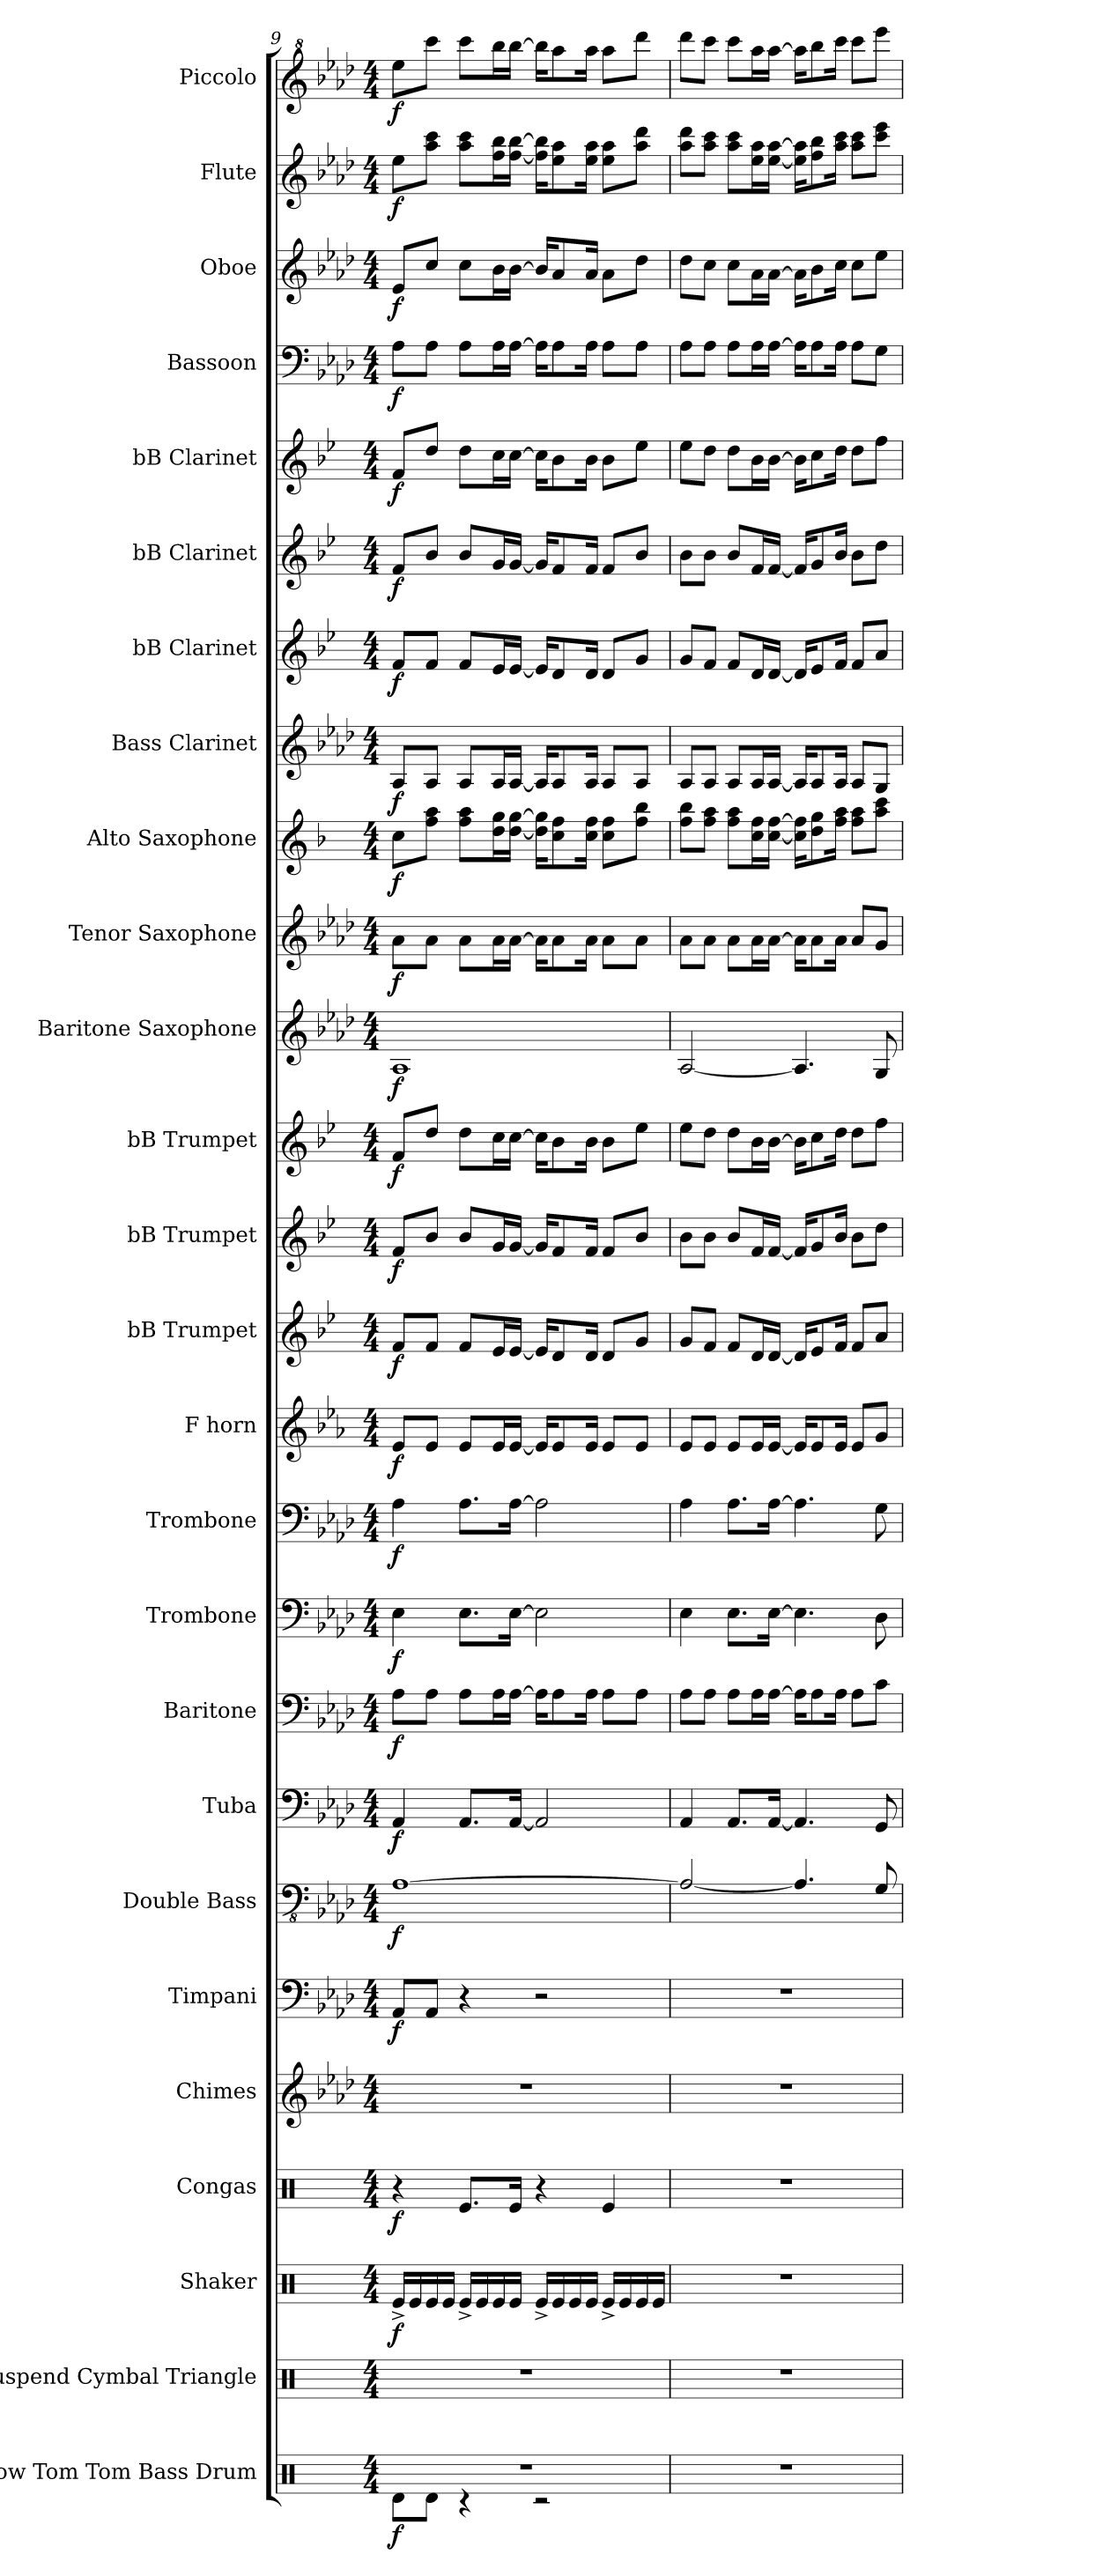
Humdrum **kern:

**kern	**dynam	**kern	**kern	**dynam	**kern	**dynam	**kern	**kern	**dynam	**kern	**dynam	**kern	**dynam	**kern	**dynam	**kern	**dynam	**kern	**dynam	**kern	**dynam	**kern	**dynam	**kern	**dynam	**kern	**dynam	**kern	**dynam	**kern	**dynam	**kern	**dynam	**kern	**dynam	**kern	**dynam	**kern	**dynam	**kern	**dynam	**kern	**dynam	**kern	**dynam	**kern	**dynam	**kern	**dynam
*part26	*part26	*part25	*part24	*part24	*part23	*part23	*part22	*part21	*part21	*part20	*part20	*part19	*part19	*part18	*part18	*part17	*part17	*part16	*part16	*part15	*part15	*part14	*part14	*part13	*part13	*part12	*part12	*part11	*part11	*part10	*part10	*part9	*part9	*part8	*part8	*part7	*part7	*part6	*part6	*part5	*part5	*part4	*part4	*part3	*part3	*part2	*part2	*part1	*part1
*staff26	*staff26	*staff25	*staff24	*staff24	*staff23	*staff23	*staff22	*staff21	*staff21	*staff20	*staff20	*staff19	*staff19	*staff18	*staff18	*staff17	*staff17	*staff16	*staff16	*staff15	*staff15	*staff14	*staff14	*staff13	*staff13	*staff12	*staff12	*staff11	*staff11	*staff10	*staff10	*staff9	*staff9	*staff8	*staff8	*staff7	*staff7	*staff6	*staff6	*staff5	*staff5	*staff4	*staff4	*staff3	*staff3	*staff2	*staff2	*staff1	*staff1
*I"Low Tom Tom Bass Drum	*	*I"Suspend Cymbal Triangle	*I"Shaker	*	*I"Congas	*	*I"Chimes	*I"Timpani	*	*I"Double Bass	*	*I"Tuba	*	*I"Baritone	*	*I"Trombone	*	*I"Trombone	*	*I"F horn	*	*I"bB Trumpet	*	*I"bB Trumpet	*	*I"bB Trumpet	*	*I"Baritone Saxophone	*	*I"Tenor Saxophone	*	*I"Alto Saxophone	*	*I"Bass Clarinet	*	*I"bB Clarinet	*	*I"bB Clarinet	*	*I"bB Clarinet	*	*I"Bassoon	*	*I"Oboe	*	*I"Flute	*	*I"Piccolo	*
*I'L.T B.D	*	*I'Sus.C Tri.	*I'Sh.	*	*I'Co.	*	*I'Chm.	*I'Timp.	*	*I'Db.	*	*I'Tba.	*	*I'Bar.	*	*I'Trb.	*	*I'Trb.	*	*I'F Hn.	*	*I'B♭ Tpt.	*	*I'B♭ Tpt.	*	*I'B♭ Tpt.	*	*I'Bar. Sax.	*	*I'T. Sax.	*	*I'A. Sax.	*	*I'B. Cl.	*	*I'B♭ Cl.	*	*I'B♭ Cl.	*	*I'B♭ Cl.	*	*I'Bsn.	*	*I'Ob.	*	*I'Fl.	*	*I'Picc.	*
*clefX	*	*clefX	*clefX	*	*clefX	*	*clefG2	*clefF4	*	*clefFv4	*	*clefF4	*	*clefF4	*	*clefF4	*	*clefF4	*	*clefG2	*	*clefG2	*	*clefG2	*	*clefG2	*	*clefG2	*	*clefG2	*	*clefG2	*	*clefG2	*	*clefG2	*	*clefG2	*	*clefG2	*	*clefF4	*	*clefG2	*	*clefG2	*	*clefG^2	*
*	*	*	*	*	*	*	*	*	*	*ITrd7c12	*	*	*	*	*	*	*	*	*	*ITrd4c7	*	*ITrd1c2	*	*ITrd1c2	*	*ITrd1c2	*	*ITrd12c21	*	*ITrd8c14	*	*ITrd5c9	*	*ITrd8c14	*	*ITrd1c2	*	*ITrd1c2	*	*ITrd1c2	*	*	*	*	*	*	*	*	*
*k[]	*	*k[]	*k[]	*	*k[]	*	*k[b-e-a-d-]	*k[b-e-a-d-]	*	*k[b-e-a-d-]	*	*k[b-e-a-d-]	*	*k[b-e-a-d-]	*	*k[b-e-a-d-]	*	*k[b-e-a-d-]	*	*k[b-e-a-d-]	*	*k[b-e-a-d-]	*	*k[b-e-a-d-]	*	*k[b-e-a-d-]	*	*k[b-e-a-d-]	*	*k[b-e-a-d-]	*	*k[b-e-a-d-]	*	*k[b-e-a-d-]	*	*k[b-e-a-d-]	*	*k[b-e-a-d-]	*	*k[b-e-a-d-]	*	*k[b-e-a-d-]	*	*k[b-e-a-d-]	*	*k[b-e-a-d-]	*	*k[b-e-a-d-]	*
*M4/4	*	*M4/4	*M4/4	*	*M4/4	*	*M4/4	*M4/4	*	*M4/4	*	*M4/4	*	*M4/4	*	*M4/4	*	*M4/4	*	*M4/4	*	*M4/4	*	*M4/4	*	*M4/4	*	*M4/4	*	*M4/4	*	*M4/4	*	*M4/4	*	*M4/4	*	*M4/4	*	*M4/4	*	*M4/4	*	*M4/4	*	*M4/4	*	*M4/4	*
=9	=9	=9	=9	=9	=9	=9	=9	=9	=9	=9	=9	=9	=9	=9	=9	=9	=9	=9	=9	=9	=9	=9	=9	=9	=9	=9	=9	=9	=9	=9	=9	=9	=9	=9	=9	=9	=9	=9	=9	=9	=9	=9	=9	=9	=9	=9	=9	=9	=9
*^	*	*	*	*	*	*	*	*	*	*	*	*	*	*	*	*	*	*	*	*	*	*	*	*	*	*	*	*	*	*	*	*	*	*	*	*	*	*	*	*	*	*	*	*	*	*	*	*	*
!	!	!LO:DY:b	!	!	!LO:DY:b	!	!LO:DY:b	!	!	!LO:DY:b	!	!LO:DY:b	!	!LO:DY:b	!	!LO:DY:b	!	!LO:DY:b	!	!LO:DY:b	!	!LO:DY:b	!	!LO:DY:b	!	!LO:DY:b	!	!LO:DY:b	!	!LO:DY:b	!	!LO:DY:b	!	!LO:DY:b	!	!LO:DY:b	!	!LO:DY:b	!	!LO:DY:b	!	!LO:DY:b	!	!LO:DY:b	!	!LO:DY:b	!	!LO:DY:b	!	!LO:DY:b
1r	8Rd\L	f	1r	16Re^/LL	f	4r	f	1r	8AA-/L	f	[1AAA-	f	4AA-/	f	8A-\L	f	4E-\	f	4A-\	f	8A-/L	f	8e-/L	f	8e-/L	f	8e-/L	f	1AA-	f	8A-\L	f	8e-\L	f	8AA-/L	f	8e-/L	f	8e-/L	f	8e-/L	f	8A-\L	f	8e-/L	f	8ee-\L	f	8eee-\L	f
.	.	.	.	16Re/	.	.	.	.	.	.	.	.	.	.	.	.	.	.	.	.	.	.	.	.	.	.	.	.	.	.	.	.	.	.	.	.	.	.	.	.	.	.	.	.	.	.	.	.	.	.
.	8Rd\J	.	.	16Re/	.	.	.	.	8AA-/J	.	.	.	.	.	8A-\J	.	.	.	.	.	8A-/J	.	8e-/J	.	8a-/J	.	8cc/J	.	.	.	8A-\J	.	8a-\ 8cc\J	.	8AA-/J	.	8e-/J	.	8a-/J	.	8cc/J	.	8A-\J	.	8cc/J	.	8aa-\ 8ccc\J	.	8cccc\J	.
.	.	.	.	16Re/JJ	.	.	.	.	.	.	.	.	.	.	.	.	.	.	.	.	.	.	.	.	.	.	.	.	.	.	.	.	.	.	.	.	.	.	.	.	.	.	.	.	.	.	.	.	.	.
.	4r	.	.	16Re^/LL	.	8.Re/L	.	.	4r	.	.	.	8.AA-/L	.	8A-\L	.	8.E-\L	.	8.A-\L	.	8A-/L	.	8e-/L	.	8a-/L	.	8cc\L	.	.	.	8A-\L	.	8a-\ 8cc\L	.	8AA-/L	.	8e-/L	.	8a-/L	.	8cc\L	.	8A-\L	.	8cc\L	.	8aa-\ 8ccc\L	.	8cccc\L	.
.	.	.	.	16Re/	.	.	.	.	.	.	.	.	.	.	.	.	.	.	.	.	.	.	.	.	.	.	.	.	.	.	.	.	.	.	.	.	.	.	.	.	.	.	.	.	.	.	.	.	.	.
.	.	.	.	16Re/	.	.	.	.	.	.	.	.	.	.	16A-\L	.	.	.	.	.	16A-/L	.	16d-/L	.	16f/L	.	16b-\L	.	.	.	16A-\L	.	16f\ 16b-\L	.	16AA-/L	.	16d-/L	.	16f/L	.	16b-\L	.	16A-\L	.	16b-\L	.	16ff\ 16bb-\L	.	16bbb-\L	.
.	.	.	.	16Re/JJ	.	16Re/Jk	.	.	.	.	.	.	[16AA-/Jk	.	[16A-\JJ	.	[16E-\Jk	.	[16A-\Jk	.	[16A-/JJ	.	[16d-/JJ	.	[16f/JJ	.	[16b-\JJ	.	.	.	[16A-\JJ	.	[16f\ [16b-\JJ	.	[16AA-/JJ	.	[16d-/JJ	.	[16f/JJ	.	[16b-\JJ	.	[16A-\JJ	.	[16b-\JJ	.	[16ff\ [16bb-\JJ	.	[16bbb-\JJ	.
.	2r	.	.	16Re^/LL	.	4r	.	.	2r	.	.	.	2AA-/]	.	16A-\KL]	.	2E-\]	.	2A-\]	.	16A-/KL]	.	16d-/KL]	.	16f/KL]	.	16b-\KL]	.	.	.	16A-\KL]	.	16f\] 16b-\]KL	.	16AA-/KL]	.	16d-/KL]	.	16f/KL]	.	16b-\KL]	.	16A-\KL]	.	16b-/KL]	.	16ff\] 16bb-\]KL	.	16bbb-\KL]	.
.	.	.	.	16Re/	.	.	.	.	.	.	.	.	.	.	8A-\	.	.	.	.	.	8A-/	.	8c/	.	8e-/	.	8a-\	.	.	.	8A-\	.	8e-\ 8a-\	.	8AA-/	.	8c/	.	8e-/	.	8a-\	.	8A-\	.	8a-/	.	8ee-\ 8aa-\	.	8aaa-\	.
.	.	.	.	16Re/	.	.	.	.	.	.	.	.	.	.	.	.	.	.	.	.	.	.	.	.	.	.	.	.	.	.	.	.	.	.	.	.	.	.	.	.	.	.	.	.	.	.	.	.	.	.
.	.	.	.	16Re/JJ	.	.	.	.	.	.	.	.	.	.	16A-\Jk	.	.	.	.	.	16A-/Jk	.	16c/Jk	.	16e-/Jk	.	16a-\Jk	.	.	.	16A-\Jk	.	16e-\ 16a-\Jk	.	16AA-/Jk	.	16c/Jk	.	16e-/Jk	.	16a-\Jk	.	16A-\Jk	.	16a-/Jk	.	16ee-\ 16aa-\Jk	.	16aaa-\Jk	.
.	.	.	.	16Re^/LL	.	4Re/	.	.	.	.	.	.	.	.	8A-\L	.	.	.	.	.	8A-/L	.	8c/L	.	8e-/L	.	8a-\L	.	.	.	8A-\L	.	8e-\ 8a-\L	.	8AA-/L	.	8c/L	.	8e-/L	.	8a-\L	.	8A-\L	.	8a-\L	.	8ee-\ 8aa-\L	.	8aaa-\L	.
.	.	.	.	16Re/	.	.	.	.	.	.	.	.	.	.	.	.	.	.	.	.	.	.	.	.	.	.	.	.	.	.	.	.	.	.	.	.	.	.	.	.	.	.	.	.	.	.	.	.	.	.
.	.	.	.	16Re/	.	.	.	.	.	.	.	.	.	.	8A-\J	.	.	.	.	.	8A-/J	.	8f/J	.	8a-/J	.	8dd-\J	.	.	.	8A-\J	.	8a-\ 8dd-\J	.	8AA-/J	.	8f/J	.	8a-/J	.	8dd-\J	.	8A-\J	.	8dd-\J	.	8aa-\ 8ddd-\J	.	8dddd-\J	.
.	.	.	.	16Re/JJ	.	.	.	.	.	.	.	.	.	.	.	.	.	.	.	.	.	.	.	.	.	.	.	.	.	.	.	.	.	.	.	.	.	.	.	.	.	.	.	.	.	.	.	.	.	.
*v	*v	*	*	*	*	*	*	*	*	*	*	*	*	*	*	*	*	*	*	*	*	*	*	*	*	*	*	*	*	*	*	*	*	*	*	*	*	*	*	*	*	*	*	*	*	*	*	*	*	*
=10	=10	=10	=10	=10	=10	=10	=10	=10	=10	=10	=10	=10	=10	=10	=10	=10	=10	=10	=10	=10	=10	=10	=10	=10	=10	=10	=10	=10	=10	=10	=10	=10	=10	=10	=10	=10	=10	=10	=10	=10	=10	=10	=10	=10	=10	=10	=10	=10	=10
1r	.	1r	1r	.	1r	.	1r	1r	.	2AAA-/_	.	4AA-/	.	8A-\L	.	4E-\	.	4A-\	.	8A-/L	.	8f/L	.	8a-\L	.	8dd-\L	.	[2AA-/	.	8A-\L	.	8a-\ 8dd-\L	.	8AA-/L	.	8f/L	.	8a-\L	.	8dd-\L	.	8A-\L	.	8dd-\L	.	8aa-\ 8ddd-\L	.	8dddd-\L	.
.	.	.	.	.	.	.	.	.	.	.	.	.	.	8A-\J	.	.	.	.	.	8A-/J	.	8e-/J	.	8a-\J	.	8cc\J	.	.	.	8A-\J	.	8a-\ 8cc\J	.	8AA-/J	.	8e-/J	.	8a-\J	.	8cc\J	.	8A-\J	.	8cc\J	.	8aa-\ 8ccc\J	.	8cccc\J	.
.	.	.	.	.	.	.	.	.	.	.	.	8.AA-/L	.	8A-\L	.	8.E-\L	.	8.A-\L	.	8A-/L	.	8e-/L	.	8a-/L	.	8cc\L	.	.	.	8A-\L	.	8a-\ 8cc\L	.	8AA-/L	.	8e-/L	.	8a-/L	.	8cc\L	.	8A-\L	.	8cc\L	.	8aa-\ 8ccc\L	.	8cccc\L	.
.	.	.	.	.	.	.	.	.	.	.	.	.	.	16A-\L	.	.	.	.	.	16A-/L	.	16c/L	.	16e-/L	.	16a-\L	.	.	.	16A-\L	.	16e-\ 16a-\L	.	16AA-/L	.	16c/L	.	16e-/L	.	16a-\L	.	16A-\L	.	16a-\L	.	16ee-\ 16aa-\L	.	16aaa-\L	.
.	.	.	.	.	.	.	.	.	.	.	.	[16AA-/Jk	.	[16A-\JJ	.	[16E-\Jk	.	[16A-\Jk	.	[16A-/JJ	.	[16c/JJ	.	[16e-/JJ	.	[16a-\JJ	.	.	.	[16A-\JJ	.	[16e-\ [16a-\JJ	.	[16AA-/JJ	.	[16c/JJ	.	[16e-/JJ	.	[16a-\JJ	.	[16A-\JJ	.	[16a-\JJ	.	[16ee-\ [16aa-\JJ	.	[16aaa-\JJ	.
.	.	.	.	.	.	.	.	.	.	4.AAA-/]	.	4.AA-/]	.	16A-\KL]	.	4.E-\]	.	4.A-\]	.	16A-/KL]	.	16c/KL]	.	16e-/KL]	.	16a-\KL]	.	4.AA-/]	.	16A-\KL]	.	16e-\] 16a-\]KL	.	16AA-/KL]	.	16c/KL]	.	16e-/KL]	.	16a-\KL]	.	16A-\KL]	.	16a-\KL]	.	16ee-\] 16aa-\]KL	.	16aaa-\KL]	.
.	.	.	.	.	.	.	.	.	.	.	.	.	.	8A-\	.	.	.	.	.	8A-/	.	8d-/	.	8f/	.	8b-\	.	.	.	8A-\	.	8f\ 8b-\	.	8AA-/	.	8d-/	.	8f/	.	8b-\	.	8A-\	.	8b-\	.	8ff\ 8bb-\	.	8bbb-\	.
.	.	.	.	.	.	.	.	.	.	.	.	.	.	16A-\Jk	.	.	.	.	.	16A-/Jk	.	16e-/Jk	.	16a-/Jk	.	16cc\Jk	.	.	.	16A-\Jk	.	16a-\ 16cc\Jk	.	16AA-/Jk	.	16e-/Jk	.	16a-/Jk	.	16cc\Jk	.	16A-\Jk	.	16cc\Jk	.	16aa-\ 16ccc\Jk	.	16cccc\Jk	.
.	.	.	.	.	.	.	.	.	.	.	.	.	.	8A-\L	.	.	.	.	.	8A-/L	.	8e-/L	.	8a-\L	.	8cc\L	.	.	.	8A-/L	.	8a-\ 8cc\L	.	8AA-/L	.	8e-/L	.	8a-\L	.	8cc\L	.	8A-\L	.	8cc\L	.	8aa-\ 8ccc\L	.	8cccc\L	.
.	.	.	.	.	.	.	.	.	.	8GGG/	.	8GG/	.	8c\J	.	8D-\	.	8G\	.	8c/J	.	8g/J	.	8cc\J	.	8ee-\J	.	8GG/	.	8G/J	.	8cc\ 8ee-\J	.	8GG/J	.	8g/J	.	8cc\J	.	8ee-\J	.	8G\J	.	8ee-\J	.	8ccc\ 8eee-\J	.	8eeee-\J	.
=	=	=	=	=	=	=	=	=	=	=	=	=	=	=	=	=	=	=	=	=	=	=	=	=	=	=	=	=	=	=	=	=	=	=	=	=	=	=	=	=	=	=	=	=	=	=	=	=	=
*-	*-	*-	*-	*-	*-	*-	*-	*-	*-	*-	*-	*-	*-	*-	*-	*-	*-	*-	*-	*-	*-	*-	*-	*-	*-	*-	*-	*-	*-	*-	*-	*-	*-	*-	*-	*-	*-	*-	*-	*-	*-	*-	*-	*-	*-	*-	*-	*-	*-
